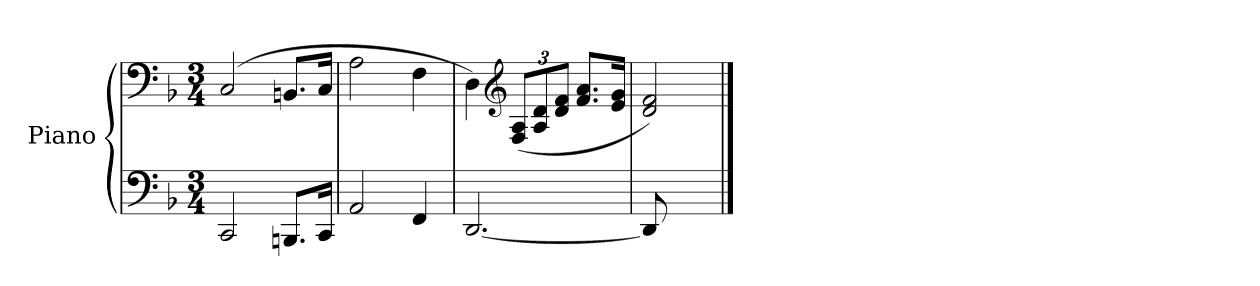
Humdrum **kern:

**kern	**kern
*part1	*part1
*staff2	*staff1
*I"Piano	*
*I'Pno.	*
*clefF4	*clefF4
*k[b-]	*k[b-]
*F:	*F:
*M3/4	*M3/4
=1	=1
2CC/	(2C/
8.BBBn/L	8.BBn/L
16CC/Jk	16C/Jk
=2	=2
2AA/	2A\
4FF/	4F\
=3	=3
[2.DD/	4D\)
*	*clefG2
.	(<12F/ 12A/L
.	12A/ 12d/
.	12d/ 12f/J
.	8.f/ 8.a/L
.	16e/ 16g/Jk
=4	=4
8DD/]	2d/ 2f/)
4.ryy	.
==	==
*-	*-
